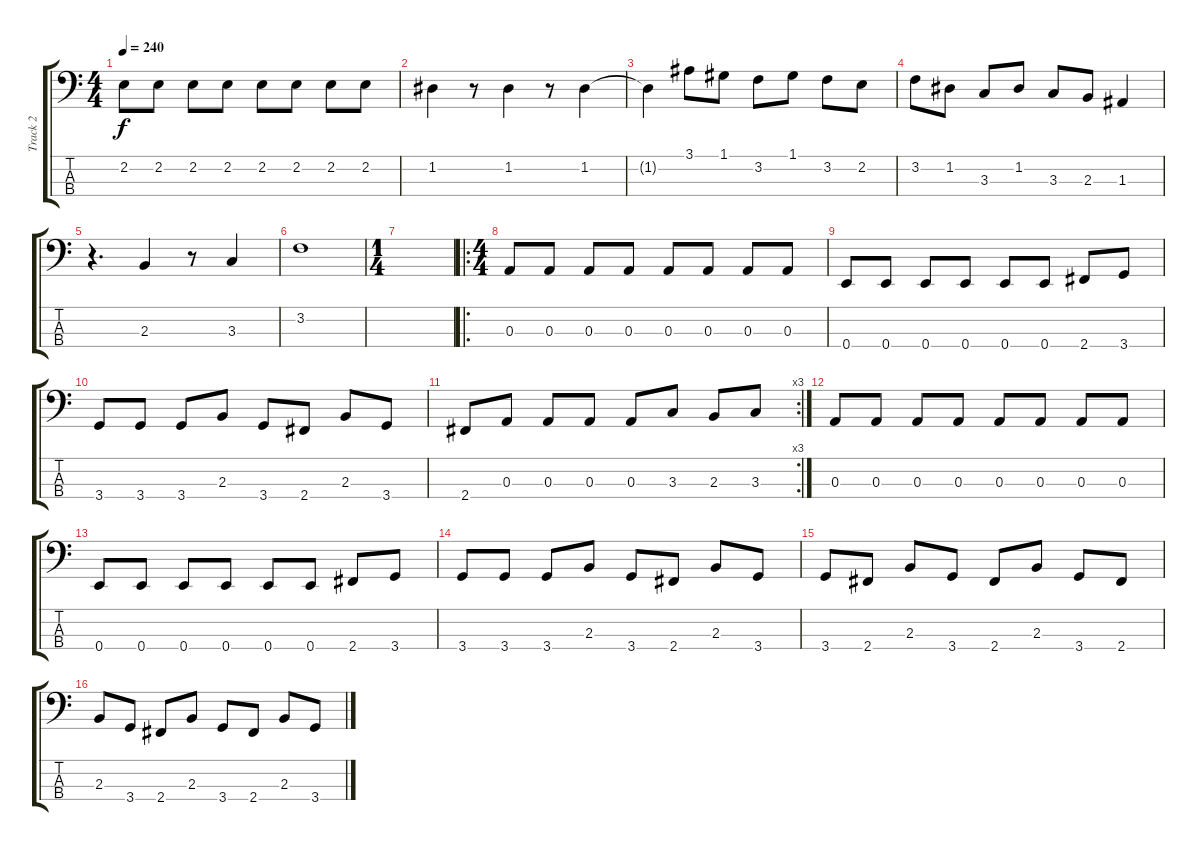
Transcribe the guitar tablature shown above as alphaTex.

\track ("Track 2" "Track 2") {instrument electricbassfinger}
\staff {score tabs}
\tuning (G2 D2 A1 E1) {hide}
\ts (4 4)
\tempo 240
\clef f4
\ks c
2.2.8{dy f instrument electricbassfinger} 2.2.8 2.2.8 2.2.8 2.2.8 2.2.8 2.2.8 2.2.8 |
1.2.4 r.8 1.2.4 r.8 1.2.4 |
1.2{t}.4 3.1.8 1.1.8 3.2.8 1.1.8 3.2.8 2.2.8 |
3.2.8 1.2.8 3.3.8 1.2.8 3.3.8 2.3.8 1.3.4 |
r.4{d} 2.3.4 r.8 3.3.4 |
3.2.1 |
\ts (1 4)
|
\ro
\ts (4 4)
0.3.8 0.3.8 0.3.8 0.3.8 0.3.8 0.3.8 0.3.8 0.3.8 |
0.4.8 0.4.8 0.4.8 0.4.8 0.4.8 0.4.8 2.4.8 3.4.8 |
3.4.8 3.4.8 3.4.8 2.3.8 3.4.8 2.4.8 2.3.8 3.4.8 |
\rc 3
2.4.8 0.3.8 0.3.8 0.3.8 0.3.8 3.3.8 2.3.8 3.3.8 |
0.3.8 0.3.8 0.3.8 0.3.8 0.3.8 0.3.8 0.3.8 0.3.8 |
0.4.8 0.4.8 0.4.8 0.4.8 0.4.8 0.4.8 2.4.8 3.4.8 |
3.4.8 3.4.8 3.4.8 2.3.8 3.4.8 2.4.8 2.3.8 3.4.8 |
3.4.8 2.4.8 2.3.8 3.4.8 2.4.8 2.3.8 3.4.8 2.4.8 |
2.3.8 3.4.8 2.4.8 2.3.8 3.4.8 2.4.8 2.3.8 3.4.8
